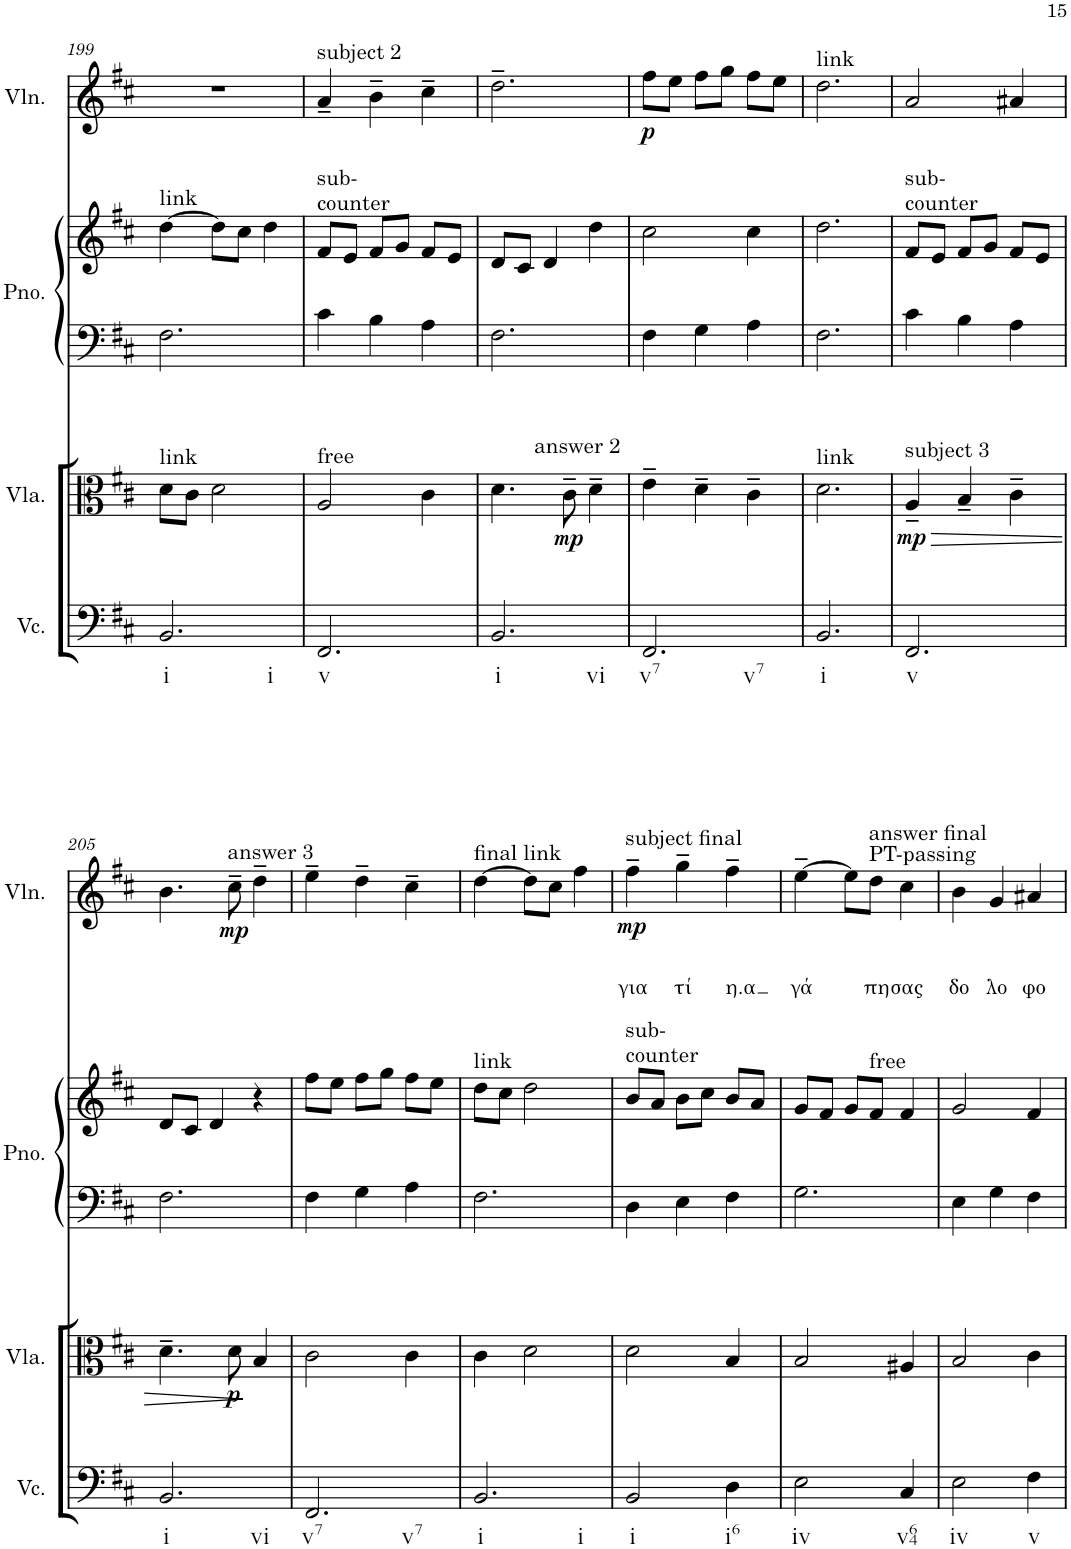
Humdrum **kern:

**kern	**kern	**dynam	**kern	**kern	**kern	**text	**text	**text	**dynam
*part4	*part3	*part3	*part2	*part2	*part1	*part1	*part1	*part1	*part1
*staff5	*staff4	*staff4	*staff3	*staff2	*staff1	*staff1	*staff1	*staff1	*staff1
*I"Violoncello	*I"Viola	*	*I"Grand Piano	*	*I"Violin	*	*	*	*
*I'Vc.	*I'Vla.	*	*I'Pno.	*	*I'Vln.	*	*	*	*
!!LO:PB:g=z
*clefF4	*clefC3	*	*clefF4	*clefG2	*clefG2	*	*	*	*
*k[f#c#]	*k[f#c#]	*	*k[f#c#]	*k[f#c#]	*k[f#c#]	*	*	*	*
*M3/4	*M3/4	*	*M3/4	*M3/4	*M3/4	*	*	*	*
=199	=199	=199	=199	=199	=199	=199	=199	=199	=199
!	!	!	!	!LO:TX:a:t=link	!	!	!	!	!
!	!LO:TX:a:t=link	!	!	!	!	!	!	!	!
!LO:TX:b:t=i	!	!	!	!	!	!	!	!	!
!LO:TX:b:t=i	!	!	!	!	!	!	!	!	!
2.BB/	8d\L	.	2.F#\	[4dd\	2.r	.	.	.	.
.	8c#\J	.	.	.	.	.	.	.	.
.	2d\	.	.	8dd\L]	.	.	.	.	.
.	.	.	.	8cc#\J	.	.	.	.	.
.	.	.	.	4dd\	.	.	.	.	.
=200	=200	=200	=200	=200	=200	=200	=200	=200	=200
!	!	!	!	!	!LO:TX:a:t=subject 2	!	!	!	!
!	!	!	!	!LO:TX:a:t=sub-	!	!	!	!	!
!	!	!	!	!LO:TX:a:t=counter	!	!	!	!	!
!	!LO:TX:a:t=free	!	!	!	!	!	!	!	!
!LO:TX:b:t=v	!	!	!	!	!	!	!	!	!
2.FF#/	2A/	.	4c#\	8f#/L	4a~/	.	.	.	.
.	.	.	.	8e/J	.	.	.	.	.
.	.	.	4B\	8f#/L	4b~\	.	.	.	.
.	.	.	.	8g/J	.	.	.	.	.
.	4c#\	.	4A\	8f#/L	4cc#~\	.	.	.	.
.	.	.	.	8e/J	.	.	.	.	.
=201	=201	=201	=201	=201	=201	=201	=201	=201	=201
!LO:TX:b:t=i	!	!	!	!	!	!	!	!	!
!LO:TX:b:t=vi	!	!	!	!	!	!	!	!	!
2.BB/	4.d\	.	2.F#\	8d/L	2.dd~\	.	.	.	.
.	.	.	.	8c#/J	.	.	.	.	.
.	.	.	.	4d/	.	.	.	.	.
!	!LO:TX:a:t=answer 2	!	!	!	!	!	!	!	!
!	!	!LO:DY:b	!	!	!	!	!	!	!
.	8c#~\	mp	.	.	.	.	.	.	.
.	4d~\	.	.	4dd\	.	.	.	.	.
=202	=202	=202	=202	=202	=202	=202	=202	=202	=202
!LO:TX:b:t=v7	!	!	!	!	!	!	!	!	!
!LO:TX:b:t=v7	!	!	!	!	!	!	!	!	!
!	!	!	!	!	!	!	!	!	!LO:DY:b
2.FF#/	4e~\	.	4F#\	2cc#\	8ff#\L	.	.	.	p
.	.	.	.	.	8ee\J	.	.	.	.
.	4d~\	.	4G\	.	8ff#\L	.	.	.	.
.	.	.	.	.	8gg\J	.	.	.	.
.	4c#~\	.	4A\	4cc#\	8ff#\L	.	.	.	.
.	.	.	.	.	8ee\J	.	.	.	.
=203	=203	=203	=203	=203	=203	=203	=203	=203	=203
!	!	!	!	!	!LO:TX:a:t=link	!	!	!	!
!	!LO:TX:a:t=link	!	!	!	!	!	!	!	!
!LO:TX:b:t=i	!	!	!	!	!	!	!	!	!
2.BB/	2.d\	.	2.F#\	2.dd\	2.dd\	.	.	.	.
=204	=204	=204	=204	=204	=204	=204	=204	=204	=204
!	!	!	!	!LO:TX:a:t=sub-	!	!	!	!	!
!	!	!	!	!LO:TX:a:t=counter	!	!	!	!	!
!	!LO:TX:a:t=subject 3	!	!	!	!	!	!	!	!
!LO:TX:b:t=v	!	!	!	!	!	!	!	!	!
!	!	!LO:HP:b	!	!	!	!	!	!	!
!	!	!LO:DY:n=1:b	!	!	!	!	!	!	!
2.FF#/	4A~/	> mp	4c#\	8f#/L	2a/	.	.	.	.
.	.	.	.	8e/J	.	.	.	.	.
.	4B~/	.	4B\	8f#/L	.	.	.	.	.
.	.	.	.	8g/J	.	.	.	.	.
.	4c#~\	.	4A\	8f#/L	4a#X/	.	.	.	.
.	.	.	.	8e/J	.	.	.	.	.
!!LO:LB:g=z
=205	=205	=205	=205	=205	=205	=205	=205	=205	=205
!LO:TX:b:t=i	!	!	!	!	!	!	!	!	!
!LO:TX:b:t=vi	!	!	!	!	!	!	!	!	!
2.BB/	4.d~\	.	2.F#\	8d/L	4.b\	.	.	.	.
.	.	.	.	8c#/J	.	.	.	.	.
.	.	.	.	4d/	.	.	.	.	.
!	!	!	!	!	!LO:TX:a:t=answer 3	!	!	!	!
!	!	!LO:DY:b	!	!	!	!	!	!	!LO:DY:b
.	8d\	p	.	.	8cc#~\	.	.	.	mp
.	4B/	]	.	4r	4dd~\	.	.	.	.
=206	=206	=206	=206	=206	=206	=206	=206	=206	=206
!LO:TX:b:t=v7	!	!	!	!	!	!	!	!	!
!LO:TX:b:t=v7	!	!	!	!	!	!	!	!	!
2.FF#/	2c#\	.	4F#\	8ff#\L	4ee~\	.	.	.	.
.	.	.	.	8ee\J	.	.	.	.	.
.	.	.	4G\	8ff#\L	4dd~\	.	.	.	.
.	.	.	.	8gg\J	.	.	.	.	.
.	4c#\	.	4A\	8ff#\L	4cc#~\	.	.	.	.
.	.	.	.	8ee\J	.	.	.	.	.
=207	=207	=207	=207	=207	=207	=207	=207	=207	=207
!	!	!	!	!	!LO:TX:a:t=final link	!	!	!	!
!	!	!	!	!LO:TX:a:t=link	!	!	!	!	!
!LO:TX:b:t=i	!	!	!	!	!	!	!	!	!
!LO:TX:b:t=i	!	!	!	!	!	!	!	!	!
2.BB/	4c#\	.	2.F#\	8dd\L	[4dd\	.	.	.	.
.	.	.	.	8cc#\J	.	.	.	.	.
.	2d\	.	.	2dd\	8dd\L]	.	.	.	.
.	.	.	.	.	8cc#\J	.	.	.	.
.	.	.	.	.	4ff#\	.	.	.	.
=208	=208	=208	=208	=208	=208	=208	=208	=208	=208
!	!	!	!	!	!LO:TX:a:t=subject final	!	!	!	!
!	!	!	!	!LO:TX:a:t=sub-	!	!	!	!	!
!	!	!	!	!LO:TX:a:t=counter	!	!	!	!	!
!LO:TX:b:t=i	!	!	!	!	!	!	!	!	!
!	!	!	!	!	!	!	!	!LO:LY:b	!LO:DY:b
2BB/	2d\	.	4D\	8b/L	4ff#~\	.	.	για	mp
.	.	.	.	8a/J	.	.	.	.	.
!	!	!	!	!	!	!	!	!LO:LY:b	!
.	.	.	4E\	8b\L	4gg~\	.	.	τί	.
.	.	.	.	8cc#\J	.	.	.	.	.
!LO:TX:b:t=i6	!	!	!	!	!	!	!	!	!
!	!	!	!	!	!	!	!	!LO:LY:b	!
4D\	4B/	.	4F#\	8b/L	4ff#~\	.	.	η.α	.
.	.	.	.	8a/J	.	.	.	.	.
=209	=209	=209	=209	=209	=209	=209	=209	=209	=209
!LO:TX:b:t=iv	!	!	!	!	!	!	!	!	!
!	!	!	!	!	!	!	!	!LO:LY:b	!
2E\	2B/	.	2.G\	8g/L	[4ee~\	.	.	γά	.
.	.	.	.	8f#/J	.	.	.	.	.
.	.	.	.	8g/L	8ee\L]	.	.	.	.
!	!	!	!	!	!LO:TX:a:t=PT-passing	!	!	!	!
!	!	!	!	!	!LO:TX:a:t=answer final	!	!	!	!
!	!	!	!	!LO:TX:a:t=free	!	!	!	!	!
!	!	!	!	!	!	!	!	!LO:LY:b	!
.	.	.	.	8f#/J	8dd\J	.	.	πη	.
!LO:TX:b:t=v64	!	!	!	!	!	!	!	!	!
!	!	!	!	!	!	!	!	!LO:LY:b	!
4C#/	4A#X/	.	.	4f#/	4cc#\	.	.	σας	.
=210	=210	=210	=210	=210	=210	=210	=210	=210	=210
!LO:TX:b:t=iv	!	!	!	!	!	!	!	!	!
!	!	!	!	!	!	!	!	!LO:LY:b	!
2E\	2B/	.	4E\	2g/	4b\	.	.	δο	.
!	!	!	!	!	!	!	!	!LO:LY:b	!
.	.	.	4G\	.	4g/	.	.	λο	.
!LO:TX:b:t=v	!	!	!	!	!	!	!	!	!
!	!	!	!	!	!	!	!	!LO:LY:b	!
4F#\	4c#\	.	4F#\	4f#/	4a#X/	.	.	φο	.
=	=	=	=	=	=	=	=	=	=
*-	*-	*-	*-	*-	*-	*-	*-	*-	*-
